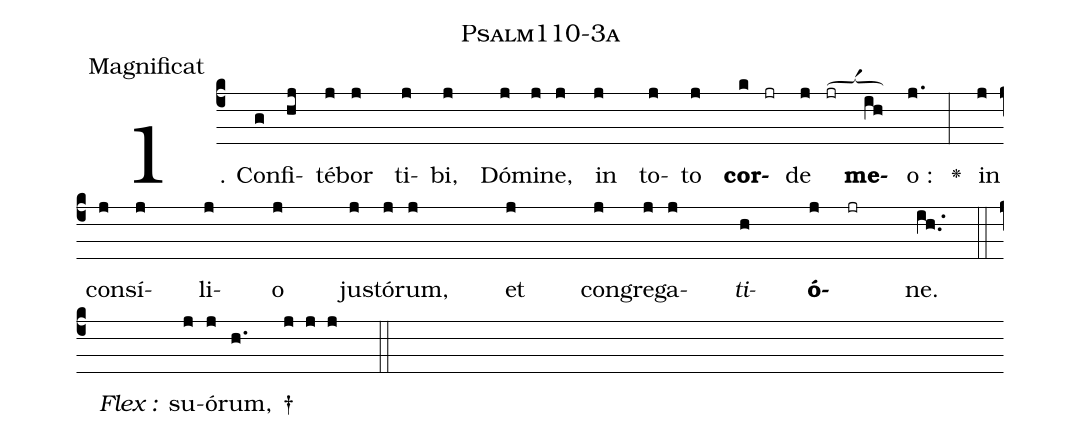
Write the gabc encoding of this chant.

name: Psalm110-3a;
office-part: Magnificat;
%%
(c4)1. C{o}n(g)fi(hj)té(j)bor(j) ti(j)bi,(j) Dó(j)mi(j)ne,(j) in(j) to(j)to(j) <b>cor</b>(k jr)de(j jr[ev: ][ocba:1;9.5mm]) <b>me</b>(ih)o :(j.) <v>\greheightstar</v>(:) in(j) con(j)sí(j)li(j)o(j) ju(j)stó(j)rum,(j) et(j) con(j)gre(j)ga(j)<i>ti</i>(h)<b>ó</b>(j jr)ne.(ih..) (::z)
<i>Flex :</i>()  su(j)ó(j)rum,(h.) †(j j j  ::)

%E(j) u(j) o(j) u(h) a(j) e.(ih..) (::)
